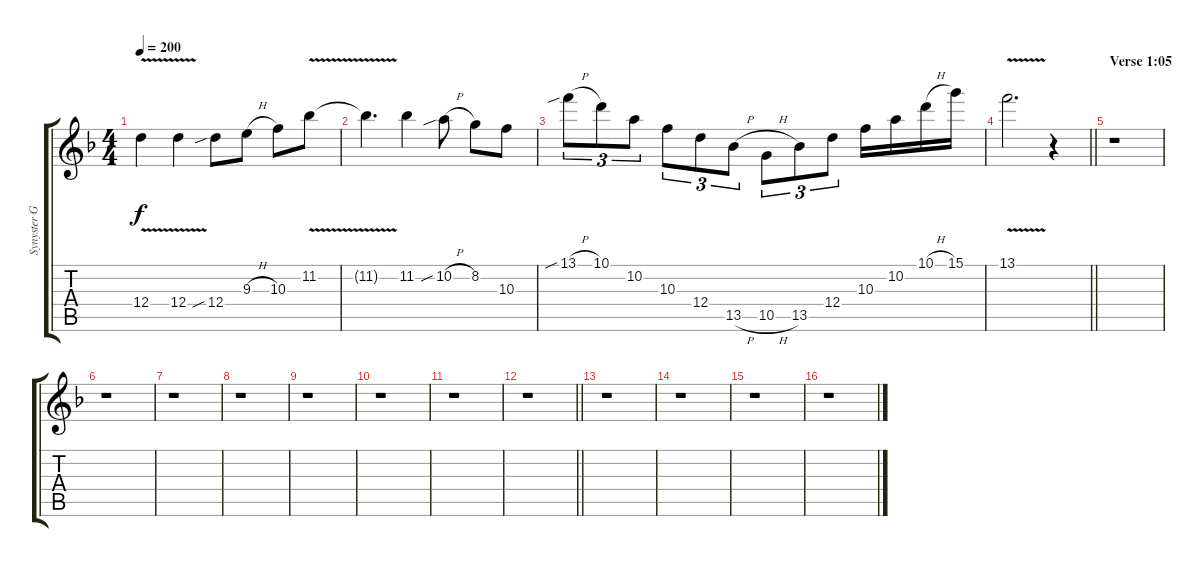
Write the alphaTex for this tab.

\track ("Synyster Gates (Lead)" "Synyster G") {instrument overdrivenguitar}
\staff {score tabs}
\tuning (E4 B3 G3 D3 A2 D2) {hide}
\ts (4 4)
\tempo 200
\clef g2
\ks f
12.4{v}.4{dy f} 12.4{v}.4 12.4{sib}.8 9.3{h}.8 10.3.8 11.2{v}.8 |
11.2{v t}.4{d} 11.2.4 10.2{sib h}.8 8.2.8 10.3.8 |
13.1{sib h}.8{tu (3 2)} 10.1.8{tu (3 2)} 10.2.8{tu (3 2)} 10.3.8{tu (3 2)} 12.4.8{tu (3 2)} 13.5{h}.8{tu (3 2)} 10.5{h}.8{tu (3 2)} 13.5.8{tu (3 2)} 12.4.8{tu (3 2)} 10.3.16 10.2.16 10.1{h}.16 15.1.16 |
\barLineRight lightlight
13.1{v}.2{d} r.4 |
\section ("" "Verse 1:05")
r.1 |
r.1 |
r.1 |
r.1 |
r.1 |
r.1 |
r.1 |
\barLineRight lightlight
r.1 |
\section ("" "")
r.1 |
r.1 |
r.1 |
r.1
